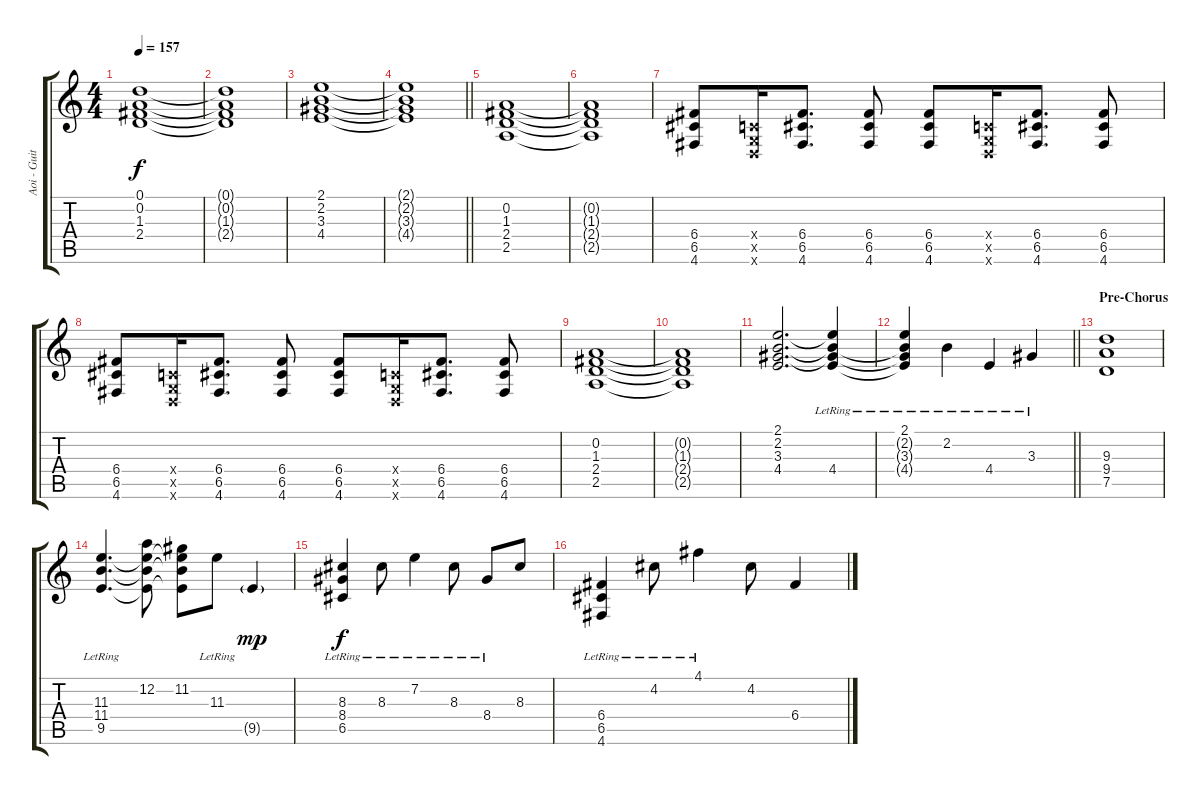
\track ("Aoi - Guitar 2" "Aoi - Guit") {instrument overdrivenguitar}
\staff {score tabs}
\tuning (D4 A3 F3 C3 G2 D2) {hide}
\ts (4 4)
\tempo 157
\clef g2
\ks c
(0.1 0.2 1.3 2.4).1{dy f} |
(0.1{t} 0.2{t} 1.3{t} 2.4{t}).1 |
(2.1 2.2 3.3 4.4).1 |
\barLineRight lightlight
(2.1{t} 2.2{t} 3.3{t} 4.4{t}).1 |
\section ("" "")
(0.2 1.3 2.4 2.5).1 |
(0.2{t} 1.3{t} 2.4{t} 2.5{t}).1 |
(6.4 6.5 4.6).8 (0.4{x} 0.5{x} 0.6{x}).16 (6.4 6.5 4.6).8{d} (6.4 6.5 4.6).8 (6.4 6.5 4.6).8 (0.4{x} 0.5{x} 0.6{x}).16 (6.4 6.5 4.6).8{d} (6.4 6.5 4.6).8 |
(6.4 6.5 4.6).8 (0.4{x} 0.5{x} 0.6{x}).16 (6.4 6.5 4.6).8{d} (6.4 6.5 4.6).8 (6.4 6.5 4.6).8 (0.4{x} 0.5{x} 0.6{x}).16 (6.4 6.5 4.6).8{d} (6.4 6.5 4.6).8 |
(0.2 1.3 2.4 2.5).1 |
(0.2{t} 1.3{t} 2.4{t} 2.5{t}).1 |
(2.1 2.2 3.3 4.4).2{d} (2.1{t} 2.2{t} 3.3{t} 4.4{lr}).4 |
\barLineRight lightlight
(2.1{lr} 2.2{t} 3.3{t} 4.4{t}).4 2.2{lr}.4 4.4{lr}.4 3.3{lr}.4 |
\section ("" "Pre-Chorus")
(9.3 9.4 7.5).1 |
(11.3{lr} 11.4{lr} 9.5{lr}).4{d} (12.2 11.3{t} 11.4{t} 9.5{t}).8 (11.2 11.3{t} 11.4{t} 9.5{t}).8 11.3{lr}.8 9.5{g}.4{dy mp} |
(8.3{lr} 8.4{lr} 6.5{lr}).4{dy f} 8.3{lr}.8 7.2{lr}.4 8.3{lr}.8 8.4{lr}.8 8.3.8 |
(6.4{lr} 6.5{lr} 4.6{lr}).4 4.2{lr}.8 4.1{lr}.4 4.2.8 6.4.4
